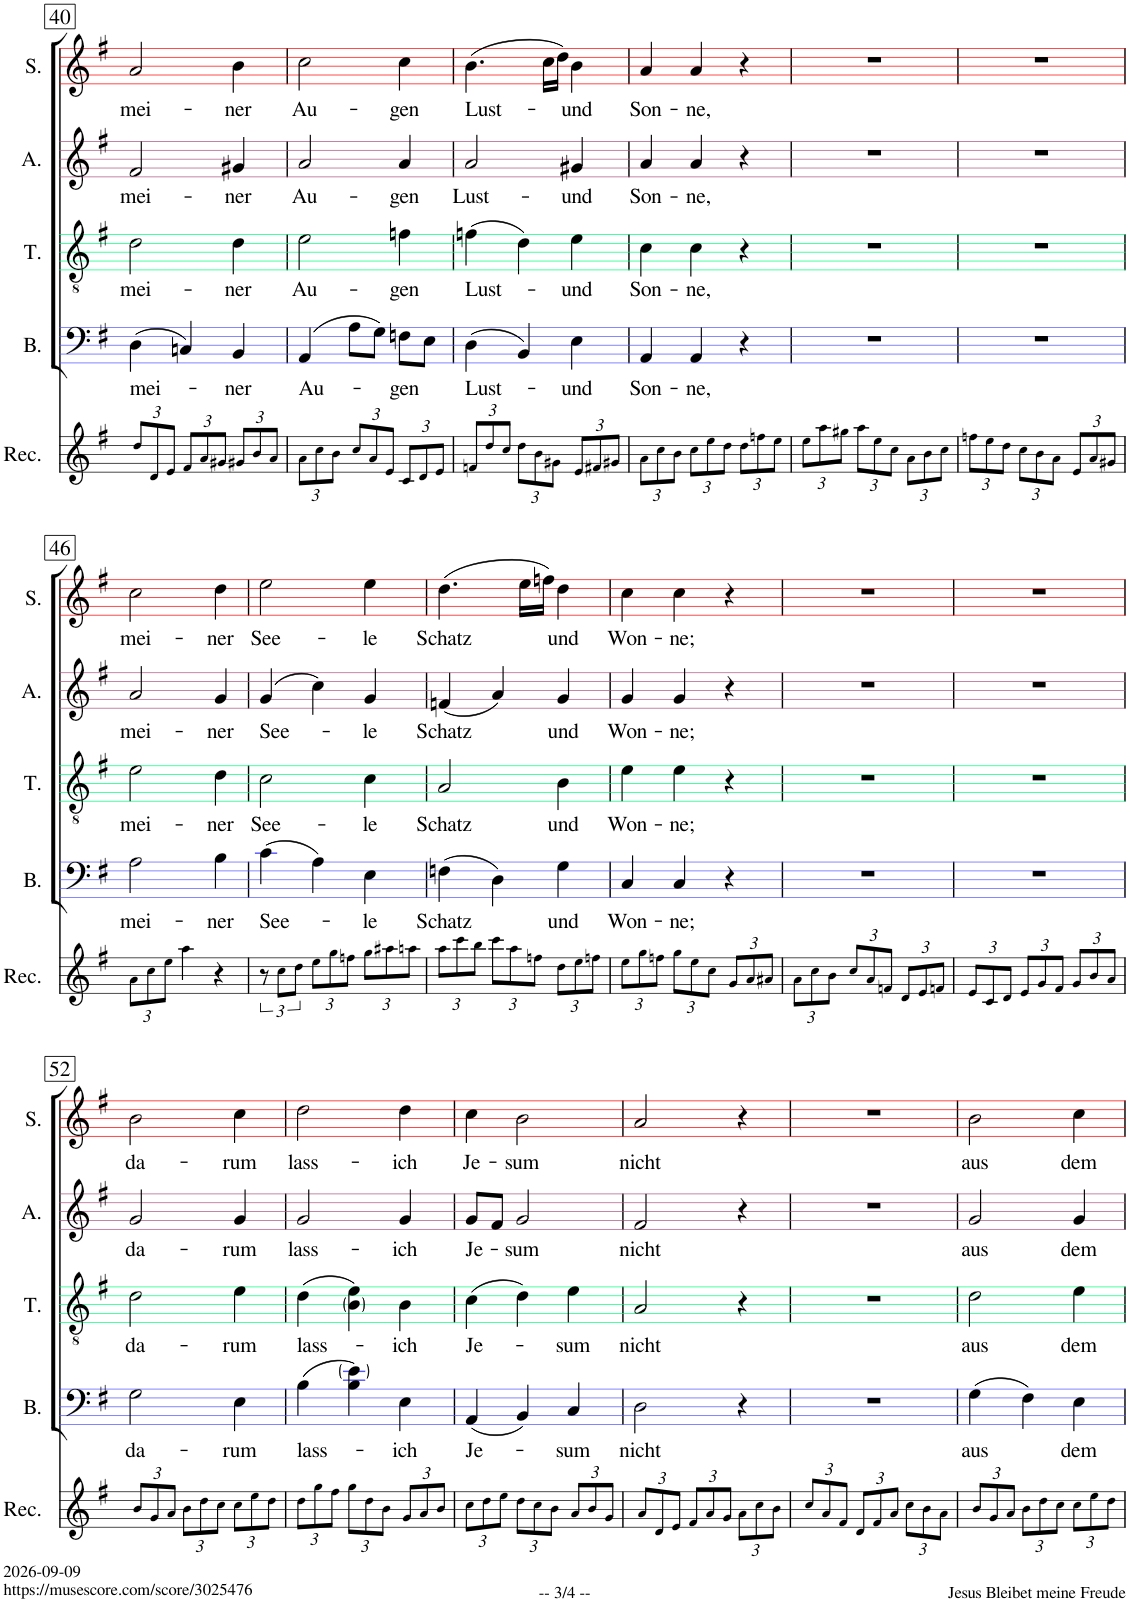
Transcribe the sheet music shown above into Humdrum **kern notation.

**kern	**kern	**text	**kern	**text	**kern	**text	**kern	**text
*part5	*part4	*part4	*part3	*part3	*part2	*part2	*part1	*part1
*staff5	*staff4	*staff4	*staff3	*staff3	*staff2	*staff2	*staff1	*staff1
*I"Recorder	*I"Bass	*	*I"Tenor	*	*I"Alto	*	*I"Soprano	*
*I'Rec.	*I'B.	*	*I'T.	*	*I'A.	*	*I'S.	*
!!LO:PB:g=z
*clefG2	*clefF4	*	*clefGv2	*	*clefG2	*	*clefG2	*
*	*	*	*	*	*Trd1c2	*	*	*
*k[f#]	*k[f#]	*	*k[f#]	*	*k[f#]	*	*k[f#]	*
*M3/4	*M3/4	*	*M3/4	*	*M3/4	*	*M3/4	*
*Xbrackettup	*	*	*	*	*	*	*	*
=40	=40	=40	=40	=40	=40	=40	=40	=40
!	!	!LO:LY:b	!	!LO:LY:b	!	!LO:LY:b	!	!LO:LY:b
12dd!/L	(4D\	mei-	2d\	mei-	2f#/	mei-	2a/	mei-
12d!/	.	.	.	.	.	.	.	.
12e!/J	.	.	.	.	.	.	.	.
12f#!/L	4Cn/)	.	.	.	.	.	.	.
12a!/	.	.	.	.	.	.	.	.
12g#X!/J	.	.	.	.	.	.	.	.
!	!	!LO:LY:b	!	!LO:LY:b	!	!LO:LY:b	!	!LO:LY:b
12g#X!/L	4BB/	-ner	4d\	-ner	4g#X/	-ner	4b\	-ner
12b!/	.	.	.	.	.	.	.	.
12a!/J	.	.	.	.	.	.	.	.
=41	=41	=41	=41	=41	=41	=41	=41	=41
!	!	!LO:LY:b	!	!LO:LY:b	!	!LO:LY:b	!	!LO:LY:b
12a!\L	(4AA/	Au-	2e\	Au-	2a/	Au-	2cc\	Au-
12cc!\	.	.	.	.	.	.	.	.
12b!\J	.	.	.	.	.	.	.	.
12cc!/L	8A\L	.	.	.	.	.	.	.
12a!/	.	.	.	.	.	.	.	.
.	8G\J)	.	.	.	.	.	.	.
12e!/J	.	.	.	.	.	.	.	.
!	!	!LO:LY:b	!	!LO:LY:b	!	!LO:LY:b	!	!LO:LY:b
12c!/L	8Fn\L	-gen	4fn\	-gen	4a/	-gen	4cc\	-gen
12d!/	.	.	.	.	.	.	.	.
.	8E\J	.	.	.	.	.	.	.
12e!/J	.	.	.	.	.	.	.	.
=42	=42	=42	=42	=42	=42	=42	=42	=42
!	!	!LO:LY:b	!	!LO:LY:b	!	!LO:LY:b	!	!LO:LY:b
12fn!/L	(4D\	Lust-	(4fn\	Lust-	2a/	Lust-	(4.b\	Lust-
12dd!/	.	.	.	.	.	.	.	.
12cc!/J	.	.	.	.	.	.	.	.
12dd!\L	4BB/)	.	4d\)	.	.	.	.	.
12b!\	.	.	.	.	.	.	.	.
.	.	.	.	.	.	.	16cc\LL	.
12g#X!\J	.	.	.	.	.	.	.	.
.	.	.	.	.	.	.	16dd\JJ)	.
!	!	!LO:LY:b	!	!LO:LY:b	!	!LO:LY:b	!	!LO:LY:b
12e!/L	4E\	-und	4e\	-und	4g#X/	-und	4b\	-und
12f#X!/	.	.	.	.	.	.	.	.
12g#X!/J	.	.	.	.	.	.	.	.
=43	=43	=43	=43	=43	=43	=43	=43	=43
!	!	!LO:LY:b	!	!LO:LY:b	!	!LO:LY:b	!	!LO:LY:b
12a!\L	4AA/	Son-	4c\	Son-	4a/	Son-	4a/	Son-
12cc!\	.	.	.	.	.	.	.	.
12b!\J	.	.	.	.	.	.	.	.
!	!	!LO:LY:b	!	!LO:LY:b	!	!LO:LY:b	!	!LO:LY:b
12cc!\L	4AA/	-ne,	4c\	-ne,	4a/	-ne,	4a/	-ne,
12ee!\	.	.	.	.	.	.	.	.
12dd!\J	.	.	.	.	.	.	.	.
12dd!\L	4r	.	4r	.	4r	.	4r	.
12ffn!\	.	.	.	.	.	.	.	.
12ee!\J	.	.	.	.	.	.	.	.
=44	=44	=44	=44	=44	=44	=44	=44	=44
12ee!\L	2.r	.	2.r	.	2.r	.	2.r	.
12aa!\	.	.	.	.	.	.	.	.
12gg#X!\J	.	.	.	.	.	.	.	.
12aa!\L	.	.	.	.	.	.	.	.
12ee!\	.	.	.	.	.	.	.	.
12cc!\J	.	.	.	.	.	.	.	.
12a!\L	.	.	.	.	.	.	.	.
12b!\	.	.	.	.	.	.	.	.
12cc!\J	.	.	.	.	.	.	.	.
=45	=45	=45	=45	=45	=45	=45	=45	=45
12ffn!\L	2.r	.	2.r	.	2.r	.	2.r	.
12ee!\	.	.	.	.	.	.	.	.
12dd!\J	.	.	.	.	.	.	.	.
12cc!\L	.	.	.	.	.	.	.	.
12b!\	.	.	.	.	.	.	.	.
12a!\J	.	.	.	.	.	.	.	.
12e!/L	.	.	.	.	.	.	.	.
12a!/	.	.	.	.	.	.	.	.
12g#X!/J	.	.	.	.	.	.	.	.
!!LO:LB:g=z
=46	=46	=46	=46	=46	=46	=46	=46	=46
!	!	!LO:LY:b	!	!LO:LY:b	!	!LO:LY:b	!	!LO:LY:b
12a!\L	2A\	mei-	2e\	mei-	2a/	mei-	2cc\	mei-
12cc!\	.	.	.	.	.	.	.	.
12ee!\J	.	.	.	.	.	.	.	.
4aa!\	.	.	.	.	.	.	.	.
!	!	!LO:LY:b	!	!LO:LY:b	!	!LO:LY:b	!	!LO:LY:b
4r	4B\	-ner	4d\	-ner	4g/	-ner	4dd\	-ner
=47	=47	=47	=47	=47	=47	=47	=47	=47
*brackettup	*	*	*	*	*	*	*	*
!	!	!LO:LY:b	!	!LO:LY:b	!	!LO:LY:b	!	!LO:LY:b
12r	(4c\	See-	2c\	See-	(4g/	See-	2ee\	See-
12cc!\L	.	.	.	.	.	.	.	.
12dd!\J	.	.	.	.	.	.	.	.
*Xbrackettup	*	*	*	*	*	*	*	*
12ee!\L	4A\)	.	.	.	4cc\)	.	.	.
12gg!\	.	.	.	.	.	.	.	.
12ffn!\J	.	.	.	.	.	.	.	.
!	!	!LO:LY:b	!	!LO:LY:b	!	!LO:LY:b	!	!LO:LY:b
12gg!\L	4E\	-le	4c\	-le	4g/	-le	4ee\	-le
12aa#X!\	.	.	.	.	.	.	.	.
12aan!\J	.	.	.	.	.	.	.	.
=48	=48	=48	=48	=48	=48	=48	=48	=48
!	!	!LO:LY:b	!	!LO:LY:b	!	!LO:LY:b	!	!LO:LY:b
12aa!\L	(4Fn\	Schatz	2A/	Schatz	(4fn/	Schatz	(4.dd\	Schatz
12ccc!\	.	.	.	.	.	.	.	.
12bb!\J	.	.	.	.	.	.	.	.
12ccc!\L	4D\)	.	.	.	4a/)	.	.	.
12aa!\	.	.	.	.	.	.	.	.
.	.	.	.	.	.	.	16ee\LL	.
12ffn!\J	.	.	.	.	.	.	.	.
.	.	.	.	.	.	.	16ffn\JJ)	.
!	!	!LO:LY:b	!	!LO:LY:b	!	!LO:LY:b	!	!LO:LY:b
12dd!\L	4G\	und	4B\	und	4g/	und	4dd\	und
12ee!\	.	.	.	.	.	.	.	.
12ffn!\J	.	.	.	.	.	.	.	.
=49	=49	=49	=49	=49	=49	=49	=49	=49
!	!	!LO:LY:b	!	!LO:LY:b	!	!LO:LY:b	!	!LO:LY:b
12ee!\L	4C/	Won-	4e\	Won-	4g/	Won-	4cc\	Won-
12gg!\	.	.	.	.	.	.	.	.
12ffn!\J	.	.	.	.	.	.	.	.
!	!	!LO:LY:b	!	!LO:LY:b	!	!LO:LY:b	!	!LO:LY:b
12gg!\L	4C/	-ne;	4e\	-ne;	4g/	-ne;	4cc\	-ne;
12ee!\	.	.	.	.	.	.	.	.
12cc!\J	.	.	.	.	.	.	.	.
12g!/L	4r	.	4r	.	4r	.	4r	.
12a!/	.	.	.	.	.	.	.	.
12a#X!/J	.	.	.	.	.	.	.	.
=50	=50	=50	=50	=50	=50	=50	=50	=50
12a!\L	2.r	.	2.r	.	2.r	.	2.r	.
12cc!\	.	.	.	.	.	.	.	.
12b!\J	.	.	.	.	.	.	.	.
12cc!/L	.	.	.	.	.	.	.	.
12a!/	.	.	.	.	.	.	.	.
12fn!/J	.	.	.	.	.	.	.	.
12d!/L	.	.	.	.	.	.	.	.
12e!/	.	.	.	.	.	.	.	.
12fn!/J	.	.	.	.	.	.	.	.
=51	=51	=51	=51	=51	=51	=51	=51	=51
12e!/L	2.r	.	2.r	.	2.r	.	2.r	.
12c!/	.	.	.	.	.	.	.	.
12d!/J	.	.	.	.	.	.	.	.
12e!/L	.	.	.	.	.	.	.	.
12g!/	.	.	.	.	.	.	.	.
12f#!/J	.	.	.	.	.	.	.	.
12g!/L	.	.	.	.	.	.	.	.
12b!/	.	.	.	.	.	.	.	.
12a!/J	.	.	.	.	.	.	.	.
!!LO:LB:g=z
=52	=52	=52	=52	=52	=52	=52	=52	=52
!	!	!LO:LY:b	!	!LO:LY:b	!	!LO:LY:b	!	!LO:LY:b
12b!/L	2G\	da-	2d\	da-	2g/	da-	2b\	da-
12g!/	.	.	.	.	.	.	.	.
12a!/J	.	.	.	.	.	.	.	.
12b!\L	.	.	.	.	.	.	.	.
12dd!\	.	.	.	.	.	.	.	.
12cc!\J	.	.	.	.	.	.	.	.
!	!	!LO:LY:b	!	!LO:LY:b	!	!LO:LY:b	!	!LO:LY:b
12cc!\L	4E\	-rum	4e\	-rum	4g/	-rum	4cc\	-rum
12ee!\	.	.	.	.	.	.	.	.
12dd!\J	.	.	.	.	.	.	.	.
=53	=53	=53	=53	=53	=53	=53	=53	=53
!	!	!LO:LY:b	!	!LO:LY:b	!	!LO:LY:b	!	!LO:LY:b
12dd!\L	(4B\	lass-	(4d\	lass-	2g/	lass-	2dd\	lass-
12gg!\	.	.	.	.	.	.	.	.
12ff#!\J	.	.	.	.	.	.	.	.
12gg!\L	4B\ 4e\)	.	4B\ 4e\)	.	.	.	.	.
12dd!\	.	.	.	.	.	.	.	.
12b!\J	.	.	.	.	.	.	.	.
!	!	!LO:LY:b	!	!LO:LY:b	!	!LO:LY:b	!	!LO:LY:b
12g!/L	4E\	-ich	4B\	-ich	4g/	-ich	4dd\	-ich
12a!/	.	.	.	.	.	.	.	.
12b!/J	.	.	.	.	.	.	.	.
=54	=54	=54	=54	=54	=54	=54	=54	=54
!	!	!LO:LY:b	!	!LO:LY:b	!	!LO:LY:b	!	!LO:LY:b
12cc!\L	(4AA/	Je-	(4c\	Je-	8g/L	Je-	4cc\	Je-
12dd!\	.	.	.	.	.	.	.	.
.	.	.	.	.	8f#/J	.	.	.
12ee!\J	.	.	.	.	.	.	.	.
!	!	!	!	!	!	!LO:LY:b	!	!LO:LY:b
12dd!\L	4BB/)	.	4d\)	.	2g/	-sum	2b\	-sum
12cc!\	.	.	.	.	.	.	.	.
12b!\J	.	.	.	.	.	.	.	.
!	!	!LO:LY:b	!	!LO:LY:b	!	!	!	!
12a!/L	4C/	-sum	4e\	-sum	.	.	.	.
12b!/	.	.	.	.	.	.	.	.
12g!/J	.	.	.	.	.	.	.	.
=55	=55	=55	=55	=55	=55	=55	=55	=55
!	!	!LO:LY:b	!	!LO:LY:b	!	!LO:LY:b	!	!LO:LY:b
12a!/L	2D\	nicht	2A/	nicht	2f#/	nicht	2a/	nicht
12d!/	.	.	.	.	.	.	.	.
12e!/J	.	.	.	.	.	.	.	.
12f#!/L	.	.	.	.	.	.	.	.
12a!/	.	.	.	.	.	.	.	.
12g!/J	.	.	.	.	.	.	.	.
12a!\L	4r	.	4r	.	4r	.	4r	.
12cc!\	.	.	.	.	.	.	.	.
12b!\J	.	.	.	.	.	.	.	.
=56	=56	=56	=56	=56	=56	=56	=56	=56
12cc!/L	2.r	.	2.r	.	2.r	.	2.r	.
12a!/	.	.	.	.	.	.	.	.
12f#!/J	.	.	.	.	.	.	.	.
12d!/L	.	.	.	.	.	.	.	.
12f#!/	.	.	.	.	.	.	.	.
12a!/J	.	.	.	.	.	.	.	.
12cc!\L	.	.	.	.	.	.	.	.
12b!\	.	.	.	.	.	.	.	.
12a!\J	.	.	.	.	.	.	.	.
=57	=57	=57	=57	=57	=57	=57	=57	=57
!	!	!LO:LY:b	!	!LO:LY:b	!	!LO:LY:b	!	!LO:LY:b
12b!/L	(4G\	aus	2d\	aus	2g/	aus	2b\	aus
12g!/	.	.	.	.	.	.	.	.
12a!/J	.	.	.	.	.	.	.	.
12b!\L	4F#\)	.	.	.	.	.	.	.
12dd!\	.	.	.	.	.	.	.	.
12cc!\J	.	.	.	.	.	.	.	.
!	!	!LO:LY:b	!	!LO:LY:b	!	!LO:LY:b	!	!LO:LY:b
12cc!\L	4E\	dem	4e\	dem	4g/	dem	4cc\	dem
12ee!\	.	.	.	.	.	.	.	.
12dd!\J	.	.	.	.	.	.	.	.
=	=	=	=	=	=	=	=	=
*-	*-	*-	*-	*-	*-	*-	*-	*-
